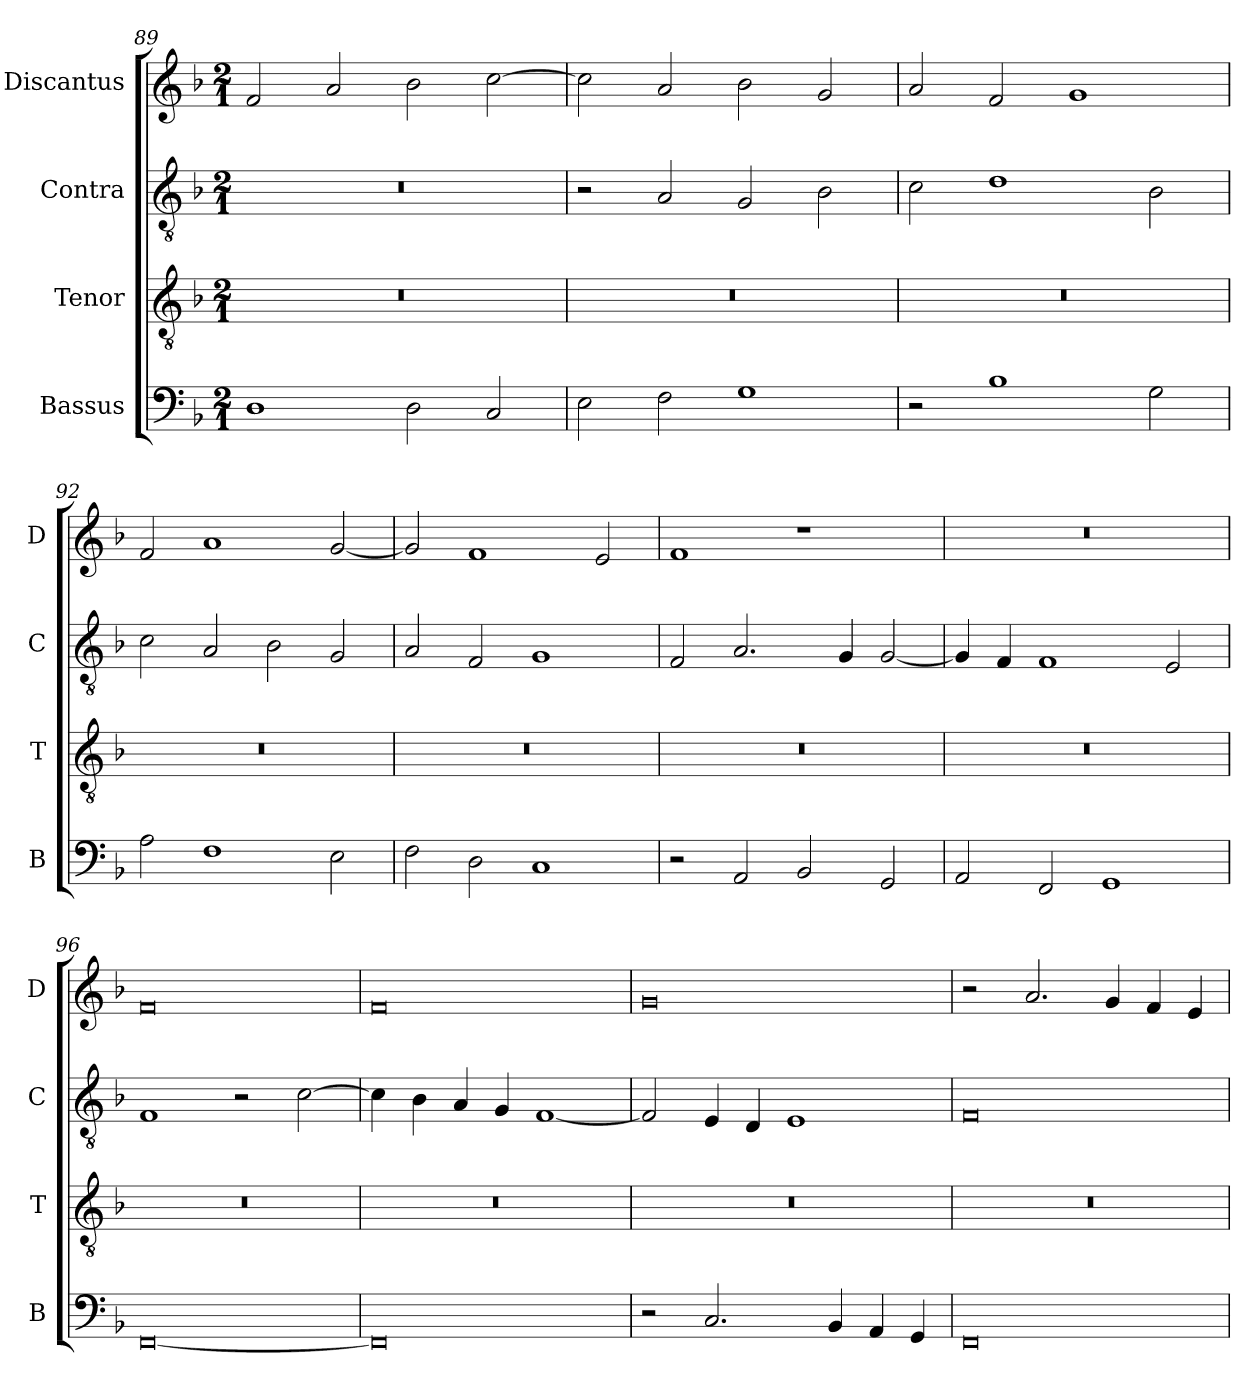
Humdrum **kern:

**kern	**kern	**kern	**kern
*part4	*part3	*part2	*part1
*staff4	*staff3	*staff2	*staff1
*I"Bassus	*I"Tenor	*I"Contra	*I"Discantus
*I'B	*I'T	*I'C	*I'D
*clefF4	*clefGv2	*clefGv2	*clefG2
*k[b-]	*k[b-]	*k[b-]	*k[b-]
*M2/1	*M2/1	*M2/1	*M2/1
=89	=89	=89	=89
1D	0r	0r	2f/
.	.	.	2a/
2D\	.	.	2b-\
2C/	.	.	[2cc\
=90	=90	=90	=90
2E\	0r	2r	2cc\]
2F\	.	2A/	2a/
1G	.	2G/	2b-\
.	.	2B-\	2g/
=91	=91	=91	=91
2r	0r	2c\	2a/
1B-	.	1d	2f/
.	.	.	1g
2G\	.	2B-\	.
=92	=92	=92	=92
2A\	0r	2c\	2f/
1F	.	2A/	1a
.	.	2B-\	.
2E\	.	2G/	[2g/
=93	=93	=93	=93
2F\	0r	2A/	2g/]
2D\	.	2F/	1f
1C	.	1G	.
.	.	.	2e/
=94	=94	=94	=94
2r	0r	2F/	1f
2AA/	.	2.A/	.
2BB-/	.	.	1r
.	.	4G/	.
2GG/	.	[2G/	.
=95	=95	=95	=95
2AA/	0r	4G/]	0r
.	.	4F/	.
2FF/	.	1F	.
1GG	.	.	.
.	.	2E/	.
=96	=96	=96	=96
[0FF	0r	1F	0f
.	.	2r	.
.	.	[2c\	.
=97	=97	=97	=97
0FF]	0r	4c\]	0f
.	.	4B-\	.
.	.	4A/	.
.	.	4G/	.
.	.	[1F	.
=98	=98	=98	=98
2r	0r	2F/]	0g
2.C/	.	4E/	.
.	.	4D/	.
.	.	1E	.
4BB-/	.	.	.
4AA/	.	.	.
4GG/	.	.	.
=99	=99	=99	=99
0FF	0r	0F	2r
.	.	.	2.a/
.	.	.	4g/
.	.	.	4f/
.	.	.	4e/
=	=	=	=
*-	*-	*-	*-
